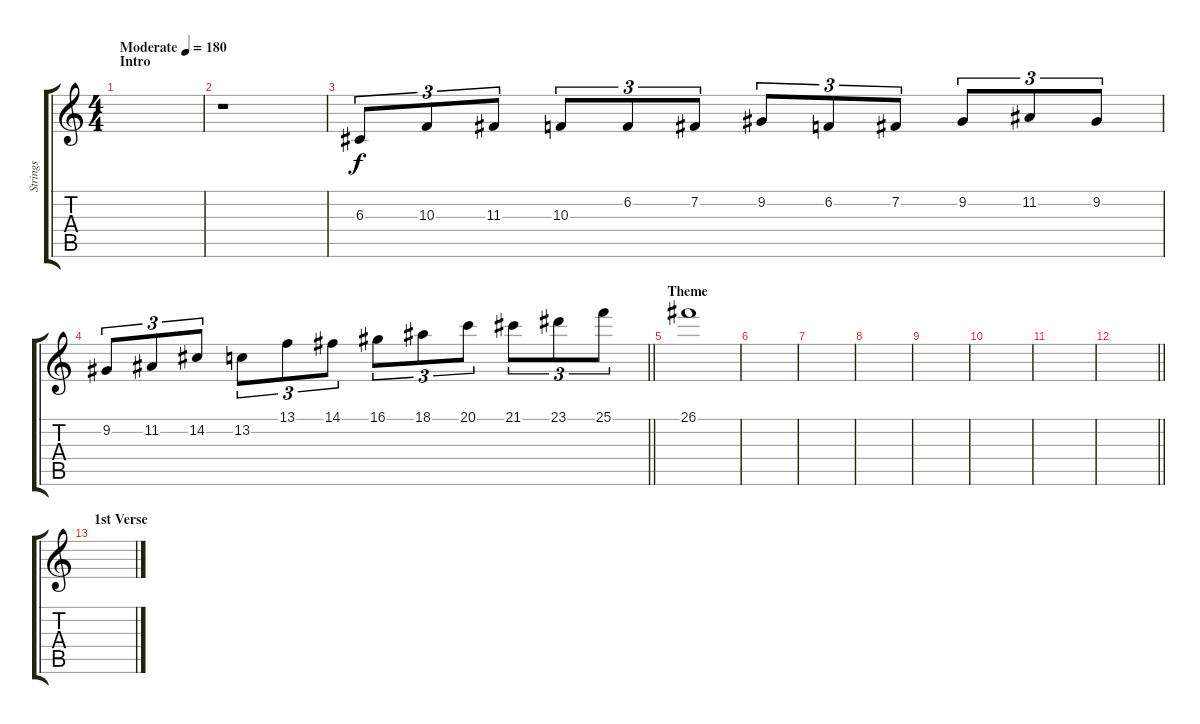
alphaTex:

\track ("Strings" "Strings") {instrument stringensemble1}
\staff {score tabs}
\tuning (E4 B3 G3 D3 A2 D2) {hide}
\ts (4 4)
\section ("" "Intro")
\tempo (180 "Moderate")
\clef g2
\ks c
|
r.1 |
6.3.8{tu (3 2)} 10.3.8{tu (3 2)} 11.3.8{tu (3 2)} 10.3.8{tu (3 2)} 6.2.8{tu (3 2)} 7.2.8{tu (3 2)} 9.2.8{tu (3 2)} 6.2.8{tu (3 2)} 7.2.8{tu (3 2)} 9.2.8{tu (3 2)} 11.2.8{tu (3 2)} 9.2.8{tu (3 2)} |
\barLineRight lightlight
9.2.8{tu (3 2)} 11.2.8{tu (3 2)} 14.2.8{tu (3 2)} 13.2.8{tu (3 2)} 13.1.8{tu (3 2)} 14.1.8{tu (3 2)} 16.1.8{tu (3 2)} 18.1.8{tu (3 2)} 20.1.8{tu (3 2)} 21.1.8{tu (3 2)} 23.1.8{tu (3 2)} 25.1.8{tu (3 2)} |
\section ("" "Theme")
26.1.1 |
|
|
|
|
|
|
\barLineRight lightlight
|
\section ("" "1st Verse")
